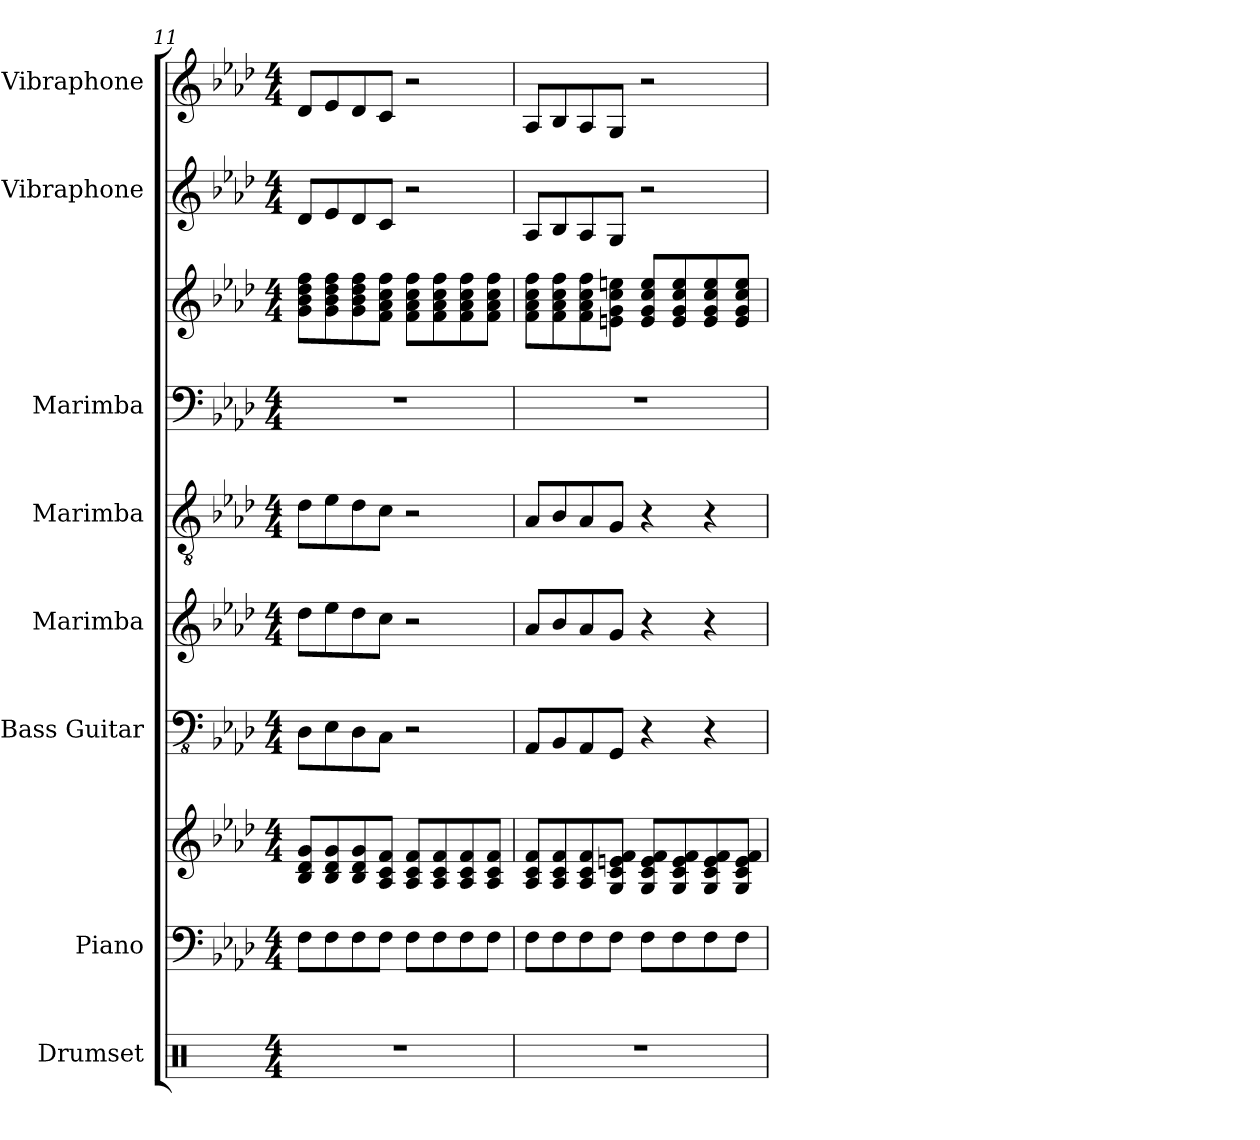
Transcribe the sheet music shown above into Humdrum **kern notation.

**kern	**kern	**kern	**kern	**kern	**kern	**kern	**kern	**kern	**kern
*part8	*part7	*part7	*part6	*part5	*part4	*part3	*part3	*part2	*part1
*staff10	*staff9	*staff8	*staff7	*staff6	*staff5	*staff4	*staff3	*staff2	*staff1
*I"Drumset	*I"Piano	*	*I"Bass Guitar	*I"Marimba	*I"Marimba	*I"Marimba	*	*I"Vibraphone	*I"Vibraphone
*I'Drs.	*I'Pno.	*	*I'B. Guit.	*I'Mrm.	*I'Mrm.	*I'Mrm.	*	*I'Vib.	*I'Vib.
!!LO:PB:g=z
*clefX	*clefF4	*clefG2	*clefFv4	*clefG2	*clefGv2	*clefF4	*clefG2	*clefG2	*clefG2
*k[]	*k[b-e-a-d-]	*k[b-e-a-d-]	*k[b-e-a-d-]	*k[b-e-a-d-]	*k[b-e-a-d-]	*k[b-e-a-d-]	*k[b-e-a-d-]	*k[b-e-a-d-]	*k[b-e-a-d-]
*M4/4	*M4/4	*M4/4	*M4/4	*M4/4	*M4/4	*M4/4	*M4/4	*M4/4	*M4/4
=11	=11	=11	=11	=11	=11	=11	=11	=11	=11
1r	8F\L	8B-/ 8d-/ 8g/L	8DD-\L	8dd-\L	8d-\L	1r	8g\ 8b-\ 8dd-\ 8ff\L	8d-/L	8d-/L
.	8F\	8B-/ 8d-/ 8g/	8EE-\	8ee-\	8e-\	.	8g\ 8b-\ 8dd-\ 8ff\	8e-/	8e-/
.	8F\	8B-/ 8d-/ 8g/	8DD-\	8dd-\	8d-\	.	8g\ 8b-\ 8dd-\ 8ff\	8d-/	8d-/
.	8F\J	8A-/ 8c/ 8f/J	8CC\J	8cc\J	8c\J	.	8f\ 8a-\ 8cc\ 8ff\J	8c/J	8c/J
.	8F\L	8A-/ 8c/ 8f/L	2r	2r	2r	.	8f\ 8a-\ 8cc\ 8ff\L	2r	2r
.	8F\	8A-/ 8c/ 8f/	.	.	.	.	8f\ 8a-\ 8cc\ 8ff\	.	.
.	8F\	8A-/ 8c/ 8f/	.	.	.	.	8f\ 8a-\ 8cc\ 8ff\	.	.
.	8F\J	8A-/ 8c/ 8f/J	.	.	.	.	8f\ 8a-\ 8cc\ 8ff\J	.	.
=12	=12	=12	=12	=12	=12	=12	=12	=12	=12
1r	8F\L	8A-/ 8c/ 8f/L	8AAA-/L	8a-/L	8A-/L	1r	8f\ 8a-\ 8cc\ 8ff\L	8A-/L	8A-/L
.	8F\	8A-/ 8c/ 8f/	8BBB-/	8b-/	8B-/	.	8f\ 8a-\ 8cc\ 8ff\	8B-/	8B-/
.	8F\	8A-/ 8c/ 8f/	8AAA-/	8a-/	8A-/	.	8f\ 8a-\ 8cc\ 8ff\	8A-/	8A-/
.	8F\J	8G/ 8c/ 8en/ 8f/J	8GGG/J	8g/J	8G/J	.	8en\ 8g\ 8cc\ 8een\J	8G/J	8G/J
.	8F\L	8G/ 8c/ 8e/ 8f/L	4r	4r	4r	.	8e/ 8g/ 8cc/ 8ee/L	2r	2r
.	8F\	8G/ 8c/ 8e/ 8f/	.	.	.	.	8e/ 8g/ 8cc/ 8ee/	.	.
.	8F\	8G/ 8c/ 8e/ 8f/	4r	4r	4r	.	8e/ 8g/ 8cc/ 8ee/	.	.
.	8F\J	8G/ 8c/ 8e/ 8f/J	.	.	.	.	8e/ 8g/ 8cc/ 8ee/J	.	.
=	=	=	=	=	=	=	=	=	=
*-	*-	*-	*-	*-	*-	*-	*-	*-	*-
